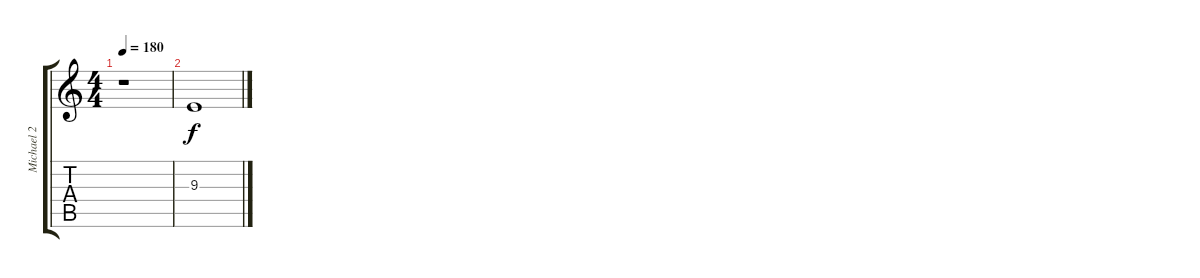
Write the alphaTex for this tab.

\track ("Michael 2" "Michael 2") {instrument synthstrings1}
\staff {score tabs}
\tuning (E4 B3 G3 D3 A2 E2) {hide}
\ts (4 4)
\tempo 180
\clef g2
\ks c
r.1{dy f} |
9.3.1
